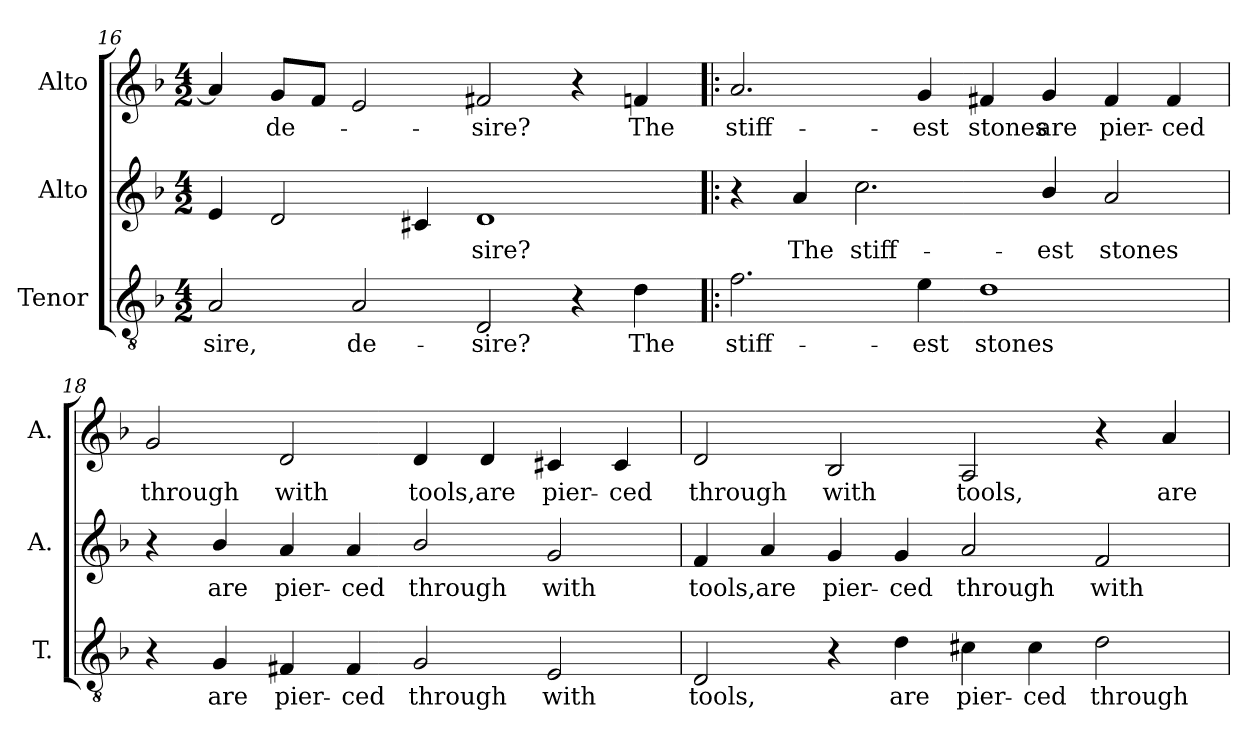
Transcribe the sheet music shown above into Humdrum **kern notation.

**kern	**text	**kern	**text	**kern	**text
*part3	*part3	*part2	*part2	*part1	*part1
*staff3	*staff3	*staff2	*staff2	*staff1	*staff1
*I"Tenor	*	*I"Alto	*	*I"Alto	*
*I'T.	*	*I'A.	*	*I'A.	*
*clefGv2	*	*clefG2	*	*clefG2	*
*ITrd7c12	*	*	*	*	*
*k[b-]	*	*k[b-]	*	*k[b-]	*
*F:	*	*F:	*	*F:	*
*M4/2	*	*M4/2	*	*M4/2	*
=16	=16	=16	=16	=16	=16
!	!LO:LY:b:color=#000000	!	!	!	!
2AAi/	-sire,	4ei/	.	4ai/]	.
!	!	!	!	!	!LO:LY:b:color=#000000
.	.	2di/	.	8gi/L	de-
.	.	.	.	8fi/J	.
!	!LO:LY:b:color=#000000	!	!	!	!
2AAi/	de-	.	.	2ei/	.
.	.	4c#Xi/	.	.	.
!	!LO:LY:b:color=#000000	!	!	!	!
!	!	!	!LO:LY:b:color=#000000	!	!
!	!	!	!	!	!LO:LY:b:color=#000000
2DDi/	-sire?	1di	-sire?	2f#Xi/	-sire?
4r	.	.	.	4r	.
!	!LO:LY:b:color=#000000	!	!	!	!
!	!	!	!	!	!LO:LY:b:color=#000000
4Di\	The	.	.	4fni/	The
=17!|:	=17!|:	=17!|:	=17!|:	=17!|:	=17!|:
!	!LO:LY:b:color=#000000	!	!	!	!
!	!	!	!	!	!LO:LY:b:color=#000000
2.Fi\	stiff-	4r	.	2.ai/	stiff-
!	!	!	!LO:LY:b:color=#000000	!	!
.	.	4ai/	The	.	.
!	!	!	!LO:LY:b:color=#000000	!	!
.	.	2.cci\	stiff-	.	.
!	!LO:LY:b:color=#000000	!	!	!	!
!	!	!	!	!	!LO:LY:b:color=#000000
4Ei\	-est	.	.	4gi/	-est
!	!LO:LY:b:color=#000000	!	!	!	!
!	!	!	!	!	!LO:LY:b:color=#000000
1Di	stones	.	.	4f#Xi/	stones
!	!	!	!LO:LY:b:color=#000000	!	!
!	!	!	!	!	!LO:LY:b:color=#000000
.	.	4b-i/	-est	4gi/	are
!	!	!	!LO:LY:b:color=#000000	!	!
!	!	!	!	!	!LO:LY:b:color=#000000
.	.	2ai/	stones	4f#i/	pier-
!	!	!	!	!	!LO:LY:b:color=#000000
.	.	.	.	4f#i/	-ced
!!LO:LB:g=z
=18	=18	=18	=18	=18	=18
!	!	!	!	!	!LO:LY:b:color=#000000
4r	.	4r	.	2gi/	through
!	!LO:LY:b:color=#000000	!	!	!	!
!	!	!	!LO:LY:b:color=#000000	!	!
4GGi/	are	4b-i/	are	.	.
!	!LO:LY:b:color=#000000	!	!	!	!
!	!	!	!LO:LY:b:color=#000000	!	!
!	!	!	!	!	!LO:LY:b:color=#000000
4FF#Xi/	pier-	4ai/	pier-	2di/	with
!	!LO:LY:b:color=#000000	!	!	!	!
!	!	!	!LO:LY:b:color=#000000	!	!
4FF#i/	-ced	4ai/	-ced	.	.
!	!LO:LY:b:color=#000000	!	!	!	!
!	!	!	!LO:LY:b:color=#000000	!	!
!	!	!	!	!	!LO:LY:b:color=#000000
2GGi/	through	2b-i/	through	4di/	tools,
!	!	!	!	!	!LO:LY:b:color=#000000
.	.	.	.	4di/	are
!	!LO:LY:b:color=#000000	!	!	!	!
!	!	!	!LO:LY:b:color=#000000	!	!
!	!	!	!	!	!LO:LY:b:color=#000000
2EEi/	with	2gi/	with	4c#Xi/	pier-
!	!	!	!	!	!LO:LY:b:color=#000000
.	.	.	.	4c#i/	-ced
=19	=19	=19	=19	=19	=19
!	!LO:LY:b:color=#000000	!	!	!	!
!	!	!	!LO:LY:b:color=#000000	!	!
!	!	!	!	!	!LO:LY:b:color=#000000
2DDi/	tools,	4fi/	tools,	2di/	through
!	!	!	!LO:LY:b:color=#000000	!	!
.	.	4ai/	are	.	.
!	!	!	!LO:LY:b:color=#000000	!	!
!	!	!	!	!	!LO:LY:b:color=#000000
4r	.	4gi/	pier-	2B-i/	with
!	!LO:LY:b:color=#000000	!	!	!	!
!	!	!	!LO:LY:b:color=#000000	!	!
4Di\	are	4gi/	-ced	.	.
!	!LO:LY:b:color=#000000	!	!	!	!
!	!	!	!LO:LY:b:color=#000000	!	!
!	!	!	!	!	!LO:LY:b:color=#000000
4C#Xi\	pier-	2ai/	through	2Ai/	tools,
!	!LO:LY:b:color=#000000	!	!	!	!
4C#i\	-ced	.	.	.	.
!	!LO:LY:b:color=#000000	!	!	!	!
!	!	!	!LO:LY:b:color=#000000	!	!
2Di\	through	2fi/	with	4r	.
!	!	!	!	!	!LO:LY:b:color=#000000
.	.	.	.	4ai/	are
=	=	=	=	=	=
*-	*-	*-	*-	*-	*-
